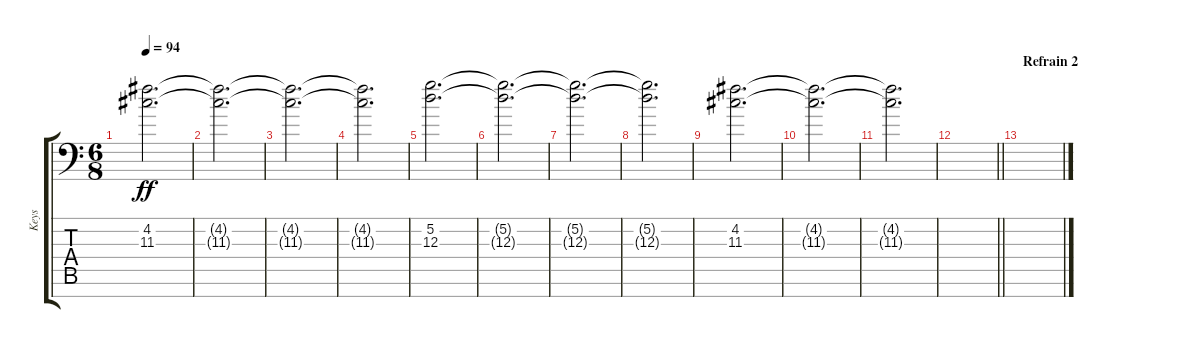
\track ("Keys" "Keys") {instrument synthstrings2}
\staff {score tabs}
\tuning (D6 D5 D4 D3 D2 D1 D0) {hide}
\ts (6 8)
\tempo 94
\clef f4
\ks c
(4.2 11.3).2{d dy ff} |
(4.2{t} 11.3{t}).2{d} |
(4.2{t} 11.3{t}).2{d} |
(4.2{t} 11.3{t}).2{d} |
(5.2 12.3).2{d} |
(5.2{t} 12.3{t}).2{d} |
(5.2{t} 12.3{t}).2{d} |
(5.2{t} 12.3{t}).2{d} |
(4.2 11.3).2{d} |
(4.2{t} 11.3{t}).2{d} |
(4.2{t} 11.3{t}).2{d} |
\barLineRight lightlight
|
\section ("" "Refrain 2")
